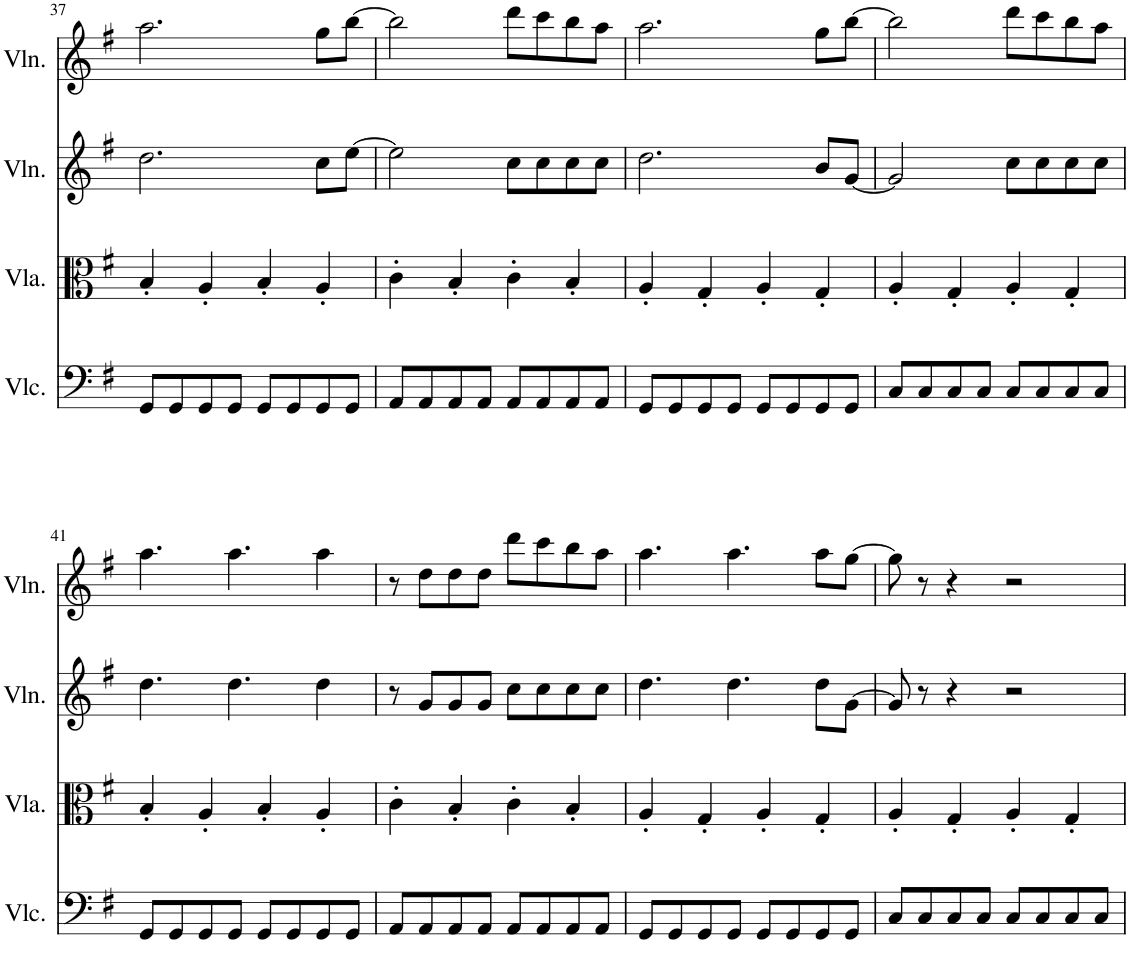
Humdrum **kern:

**kern	**kern	**kern	**kern
*part4	*part3	*part2	*part1
*staff4	*staff3	*staff2	*staff1
*I"Violoncello	*I"Viola	*I"Violin	*I"Violin
*I'Vlc.	*I'Vla.	*I'Vln.	*I'Vln.
!!LO:PB:g=z
*clefF4	*clefC3	*clefG2	*clefG2
*k[f#]	*k[f#]	*k[f#]	*k[f#]
*M4/4	*M4/4	*M4/4	*M4/4
=37	=37	=37	=37
8GG/L	4B'/	2.dd\	2.aa\
8GG/	.	.	.
8GG/	4A'/	.	.
8GG/J	.	.	.
8GG/L	4B'/	.	.
8GG/	.	.	.
8GG/	4A'/	8cc\L	8gg\L
8GG/J	.	[8ee\J	[8bb\J
=38	=38	=38	=38
8AA/L	4c'\	2ee\]	2bb\]
8AA/	.	.	.
8AA/	4B'/	.	.
8AA/J	.	.	.
8AA/L	4c'\	8cc\L	8ddd\L
8AA/	.	8cc\	8ccc\
8AA/	4B'/	8cc\	8bb\
8AA/J	.	8cc\J	8aa\J
=39	=39	=39	=39
8GG/L	4A'/	2.dd\	2.aa\
8GG/	.	.	.
8GG/	4G'/	.	.
8GG/J	.	.	.
8GG/L	4A'/	.	.
8GG/	.	.	.
8GG/	4G'/	8b/L	8gg\L
8GG/J	.	[8g/J	[8bb\J
=40	=40	=40	=40
8C/L	4A'/	2g/]	2bb\]
8C/	.	.	.
8C/	4G'/	.	.
8C/J	.	.	.
8C/L	4A'/	8cc\L	8ddd\L
8C/	.	8cc\	8ccc\
8C/	4G'/	8cc\	8bb\
8C/J	.	8cc\J	8aa\J
!!LO:LB:g=z
=41	=41	=41	=41
8GG/L	4B'/	4.dd\	4.aa\
8GG/	.	.	.
8GG/	4A'/	.	.
8GG/J	.	4.dd\	4.aa\
8GG/L	4B'/	.	.
8GG/	.	.	.
8GG/	4A'/	4dd\	4aa\
8GG/J	.	.	.
=42	=42	=42	=42
8AA/L	4c'\	8r	8r
8AA/	.	8g/L	8dd\L
8AA/	4B'/	8g/	8dd\
8AA/J	.	8g/J	8dd\J
8AA/L	4c'\	8cc\L	8ddd\L
8AA/	.	8cc\	8ccc\
8AA/	4B'/	8cc\	8bb\
8AA/J	.	8cc\J	8aa\J
=43	=43	=43	=43
8GG/L	4A'/	4.dd\	4.aa\
8GG/	.	.	.
8GG/	4G'/	.	.
8GG/J	.	4.dd\	4.aa\
8GG/L	4A'/	.	.
8GG/	.	.	.
8GG/	4G'/	8dd\L	8aa\L
8GG/J	.	[8g\J	[8gg\J
=44	=44	=44	=44
8C/L	4A'/	8g/]	8gg\]
8C/	.	8r	8r
8C/	4G'/	4r	4r
8C/J	.	.	.
8C/L	4A'/	2r	2r
8C/	.	.	.
8C/	4G'/	.	.
8C/J	.	.	.
=	=	=	=
*-	*-	*-	*-
